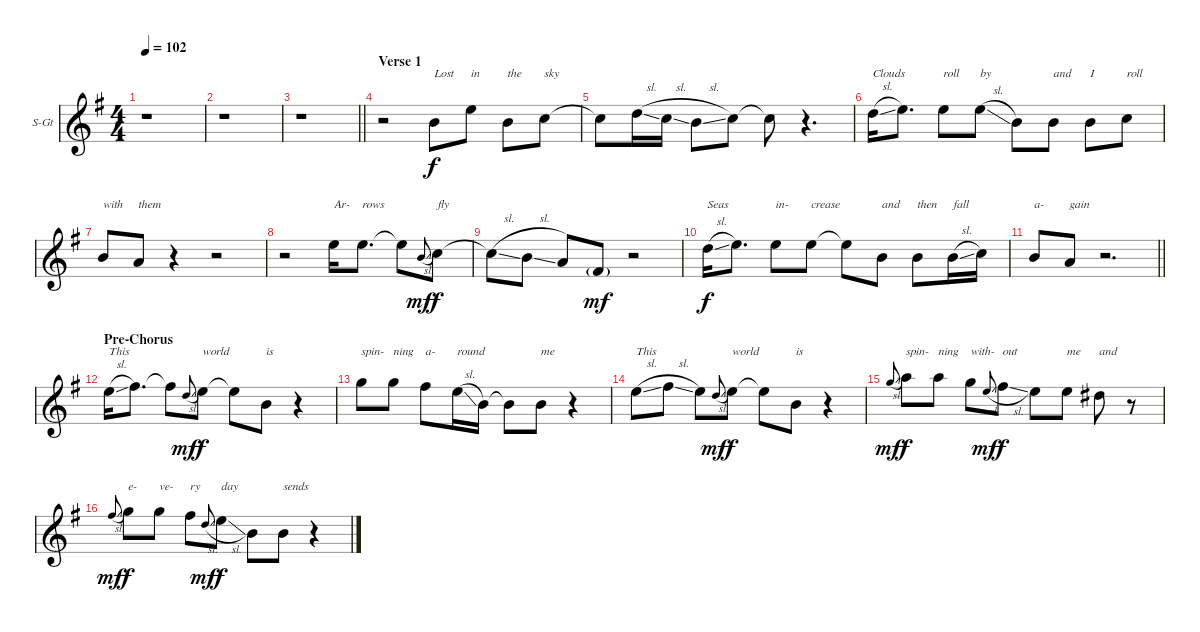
\bracketExtendMode groupsimilarinstruments
\firstSystemTrackNameOrientation horizontal
\otherSystemsTrackNameOrientation horizontal
\track ("Vocal" "S-Gt") {instrument oboe}
\staff {score}
\tuning (E4 B3 G3 D3 A2 E2)
\displaytranspose 12
\ts (4 4)
\tempo 102
\clef g2
\ks g
r.1{dy f} |
r.1 |
\barLineRight lightlight
r.1 |
\section ("" "Verse 1")
r.2 4.3.8{txt "Lost"} 9.3.8{txt "in"} 4.3.8{txt "the"} 5.3.8{txt "sky"} |
5.3{t}.8 7.3{sl}.16 5.3{sl}.16 4.3{sl}.8 5.3.8 5.3{t}.8 r.4{d} |
7.3{sl}.16{txt "Clouds"} 9.3.8{d} 9.3.8{txt "roll"} 9.3{sl}.8{txt "by"} 4.3.8 4.3.8{txt "and"} 4.3.8{txt "I"} 5.3.8{txt "roll"} |
4.3.8{txt "with"} 2.3.8{txt "them"} r.4 r.2 |
r.2 9.3.16{txt "Ar-"} 9.3.8{d txt "rows"} 9.3{t}.8 4.3{sl}.8{gr onbeat dy mf} 5.3.8{txt "fly" dy f} |
5.3{sl t}.8 4.3{sl}.8 2.3.8 4.4{g}.8{dy mf} r.2 |
7.3{sl}.16{txt "Seas" dy f} 9.3.8{d} 9.3.8{txt "in-"} 9.3.8{txt "crease"} 9.3{t}.8 4.3.8{txt "and"} 4.3.8{txt "then"} 4.3{sl}.16{txt "fall"} 5.3.16 |
\barLineRight lightlight
4.3.8{txt "a-"} 2.3.8{txt "gain"} r.2{d} |
\section ("" "Pre-Chorus")
0.1{sl}.16{txt "This"} 2.1.8{d} 2.1{t}.8 3.2{sl}.8{gr onbeat dy mf} 5.2.8{txt "world" dy f} 5.2{t}.8 4.3.8{txt "is"} r.4 |
3.1.8{txt "spin-"} 3.1.8{txt "ning"} 2.1.8{txt "a-"} 5.2{sl}.16{txt "round"} 0.2.16 0.2{t}.8 4.3.8{txt "me"} r.4 |
5.2{sl}.8{txt "This"} 7.2{sl}.8 5.2.8 7.3{sl}.8{gr onbeat dy mf} 9.3.8{txt "world" dy f} 9.3{t}.8 4.3.8{txt "is"} r.4 |
3.1{sl}.8{gr onbeat dy mf} 5.1.8{txt "spin-" dy f} 5.1.8{txt "ning"} 3.1.8{txt "with-"} 0.1{sl}.8{gr onbeat dy mf} 2.1{sl}.8{txt "out" dy f} 0.1.8 5.2.8{txt "me"} 4.2.8{txt "and"} r.8 |
2.1{sl}.8{gr onbeat dy mf} 3.1.8{txt "e-" dy f} 3.1.8{txt "ve-"} 2.1.8{txt "ry"} 3.2{sl}.8{gr onbeat dy mf} 5.2{sl}.8{txt "day" dy f} 0.2.8 4.3.8{txt "sends"} r.4
